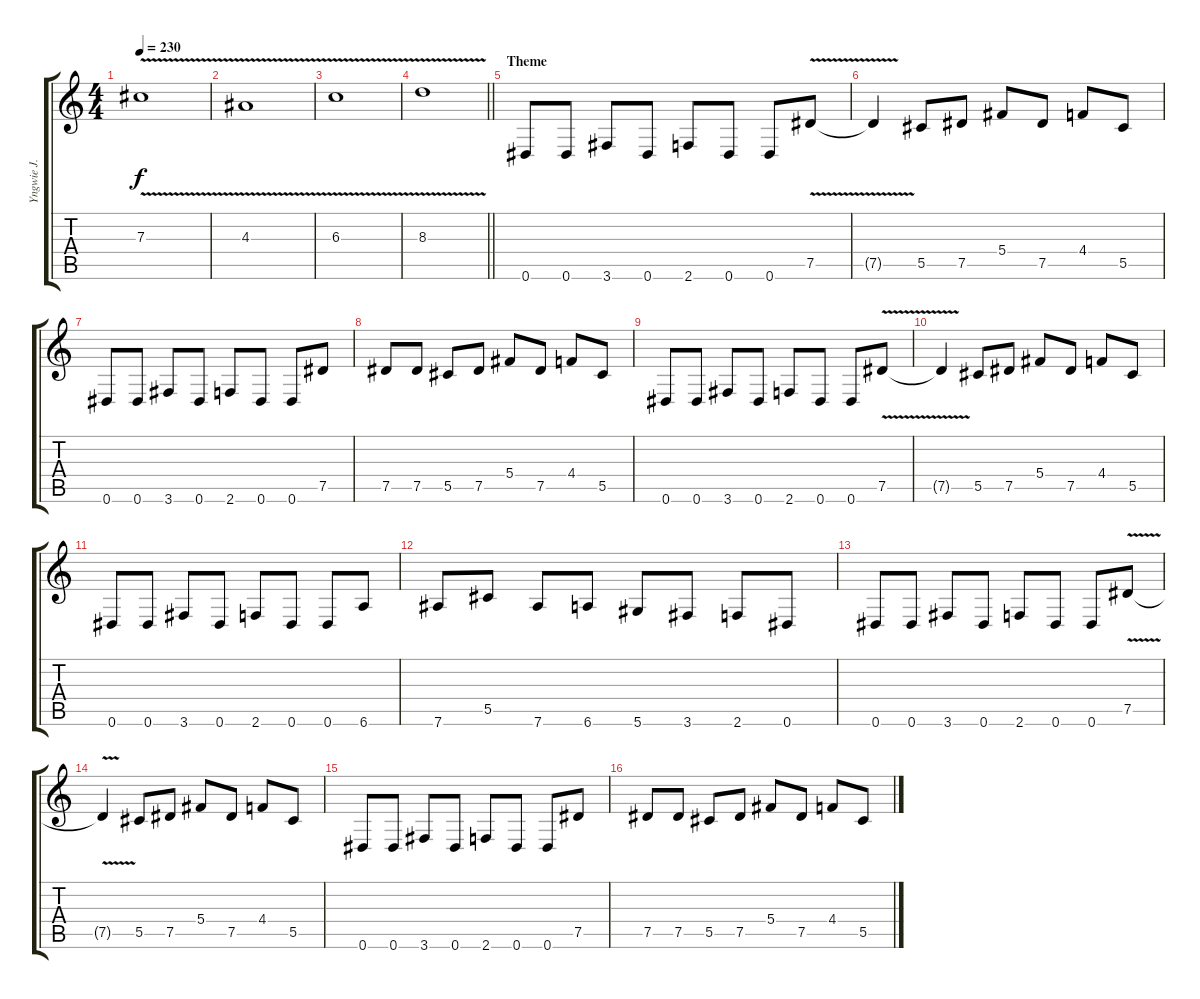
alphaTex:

\track ("Yngwie J. Malmsteen" "Yngwie J. ") {instrument distortionguitar}
\staff {score tabs}
\tuning (Eb4 Bb3 Gb3 Db3 Ab2 Eb2) {hide}
\ts (4 4)
\tempo 230
\clef g2
\ks c
7.3{v}.1{dy f} |
4.3{v}.1 |
6.3{v}.1 |
\barLineRight lightlight
8.3{v}.1 |
\section ("" "Theme")
0.6.8 0.6.8 3.6.8 0.6.8 2.6.8 0.6.8 0.6.8 7.5{v}.8 |
7.5{t}.4 5.5.8 7.5.8 5.4.8 7.5.8 4.4.8 5.5.8 |
0.6.8 0.6.8 3.6.8 0.6.8 2.6.8 0.6.8 0.6.8 7.5.8 |
7.5.8 7.5.8 5.5.8 7.5.8 5.4.8 7.5.8 4.4.8 5.5.8 |
0.6.8 0.6.8 3.6.8 0.6.8 2.6.8 0.6.8 0.6.8 7.5{v}.8 |
7.5{t}.4 5.5.8 7.5.8 5.4.8 7.5.8 4.4.8 5.5.8 |
0.6.8 0.6.8 3.6.8 0.6.8 2.6.8 0.6.8 0.6.8 6.6.8 |
7.6.8 5.5.8 7.6.8 6.6.8 5.6.8 3.6.8 2.6.8 0.6.8 |
0.6.8 0.6.8 3.6.8 0.6.8 2.6.8 0.6.8 0.6.8 7.5{v}.8 |
7.5{t}.4 5.5.8 7.5.8 5.4.8 7.5.8 4.4.8 5.5.8 |
0.6.8 0.6.8 3.6.8 0.6.8 2.6.8 0.6.8 0.6.8 7.5.8 |
7.5.8 7.5.8 5.5.8 7.5.8 5.4.8 7.5.8 4.4.8 5.5.8
